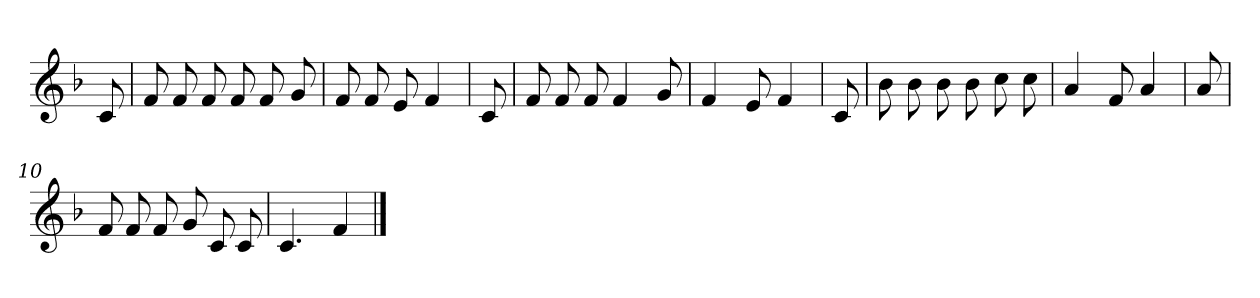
**kern
*part1
*staff1
*clefG2
*k[b-]
*F:
=
8c
=1
8f
8f
8f
8f
8f
8g
=2
8f
8f
8e
4f
=3
8c
=4
8f
8f
8f
4f
8g
=5
4f
8e
4f
=6
8c
=7
8b-
8b-
8b-
8b-
8cc
8cc
=8
4a
8f
4a
=9
8a
=10
8f
8f
8f
8g
8c
8c
=11
4.c
4f
==
*-
